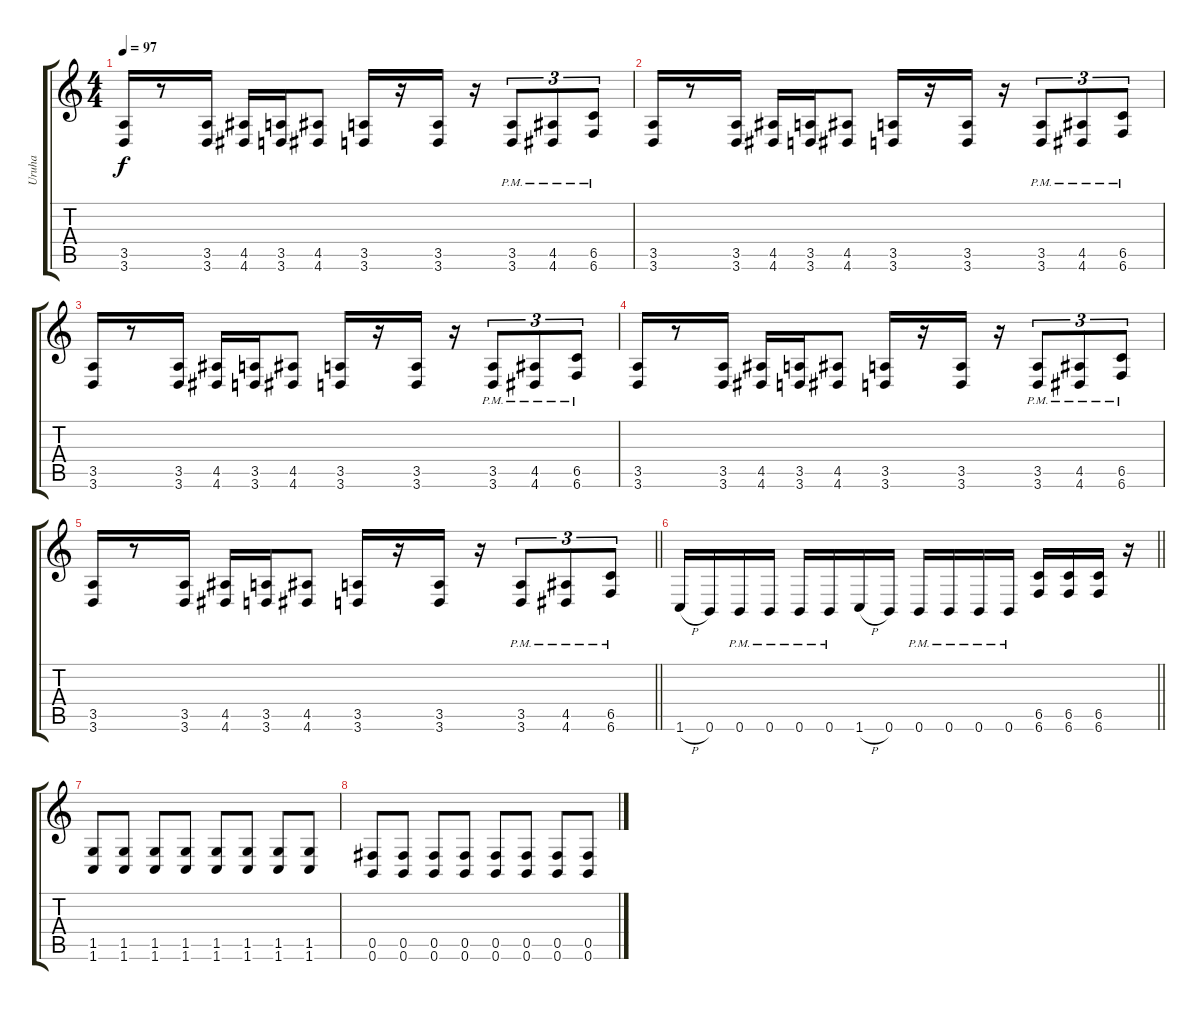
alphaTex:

\track ("Uruha" "Uruha") {instrument distortionguitar}
\staff {score tabs}
\tuning (Db4 Ab3 E3 B2 Gb2 B1) {hide}
\ts (4 4)
\tempo 97
\clef g2
\ks c
(3.5 3.6).16{dy f} r.8 (3.5 3.6).16 (4.5 4.6).16 (3.5 3.6).16 (4.5 4.6).8 (3.5 3.6).16 r.16 (3.5 3.6).16 r.16 (3.5{pm} 3.6{pm}).8{tu (3 2)} (4.5{pm} 4.6{pm}).8{tu (3 2)} (6.5{pm} 6.6{pm}).8{tu (3 2)} |
(3.5 3.6).16 r.8 (3.5 3.6).16 (4.5 4.6).16 (3.5 3.6).16 (4.5 4.6).8 (3.5 3.6).16 r.16 (3.5 3.6).16 r.16 (3.5{pm} 3.6{pm}).8{tu (3 2)} (4.5{pm} 4.6{pm}).8{tu (3 2)} (6.5{pm} 6.6{pm}).8{tu (3 2)} |
(3.5 3.6).16 r.8 (3.5 3.6).16 (4.5 4.6).16 (3.5 3.6).16 (4.5 4.6).8 (3.5 3.6).16 r.16 (3.5 3.6).16 r.16 (3.5{pm} 3.6{pm}).8{tu (3 2)} (4.5{pm} 4.6{pm}).8{tu (3 2)} (6.5{pm} 6.6{pm}).8{tu (3 2)} |
(3.5 3.6).16 r.8 (3.5 3.6).16 (4.5 4.6).16 (3.5 3.6).16 (4.5 4.6).8 (3.5 3.6).16 r.16 (3.5 3.6).16 r.16 (3.5{pm} 3.6{pm}).8{tu (3 2)} (4.5{pm} 4.6{pm}).8{tu (3 2)} (6.5{pm} 6.6{pm}).8{tu (3 2)} |
\barLineRight lightlight
(3.5 3.6).16 r.8 (3.5 3.6).16 (4.5 4.6).16 (3.5 3.6).16 (4.5 4.6).8 (3.5 3.6).16 r.16 (3.5 3.6).16 r.16 (3.5{pm} 3.6{pm}).8{tu (3 2)} (4.5{pm} 4.6{pm}).8{tu (3 2)} (6.5{pm} 6.6{pm}).8{tu (3 2)} |
\barLineRight lightlight
1.6{h}.16 0.6.16 0.6{pm}.16 0.6{pm}.16 0.6{pm}.16 0.6{pm}.16 1.6{h}.16 0.6.16 0.6{pm}.16 0.6{pm}.16 0.6{pm}.16 0.6{pm}.16 (6.5 6.6).16 (6.5 6.6).16 (6.5 6.6).16 r.16 |
(1.5 1.6).8{volume 12} (1.5 1.6).8 (1.5 1.6).8 (1.5 1.6).8 (1.5 1.6).8 (1.5 1.6).8 (1.5 1.6).8 (1.5 1.6).8 |
(0.5 0.6).8 (0.5 0.6).8 (0.5 0.6).8 (0.5 0.6).8 (0.5 0.6).8 (0.5 0.6).8 (0.5 0.6).8 (0.5 0.6).8
